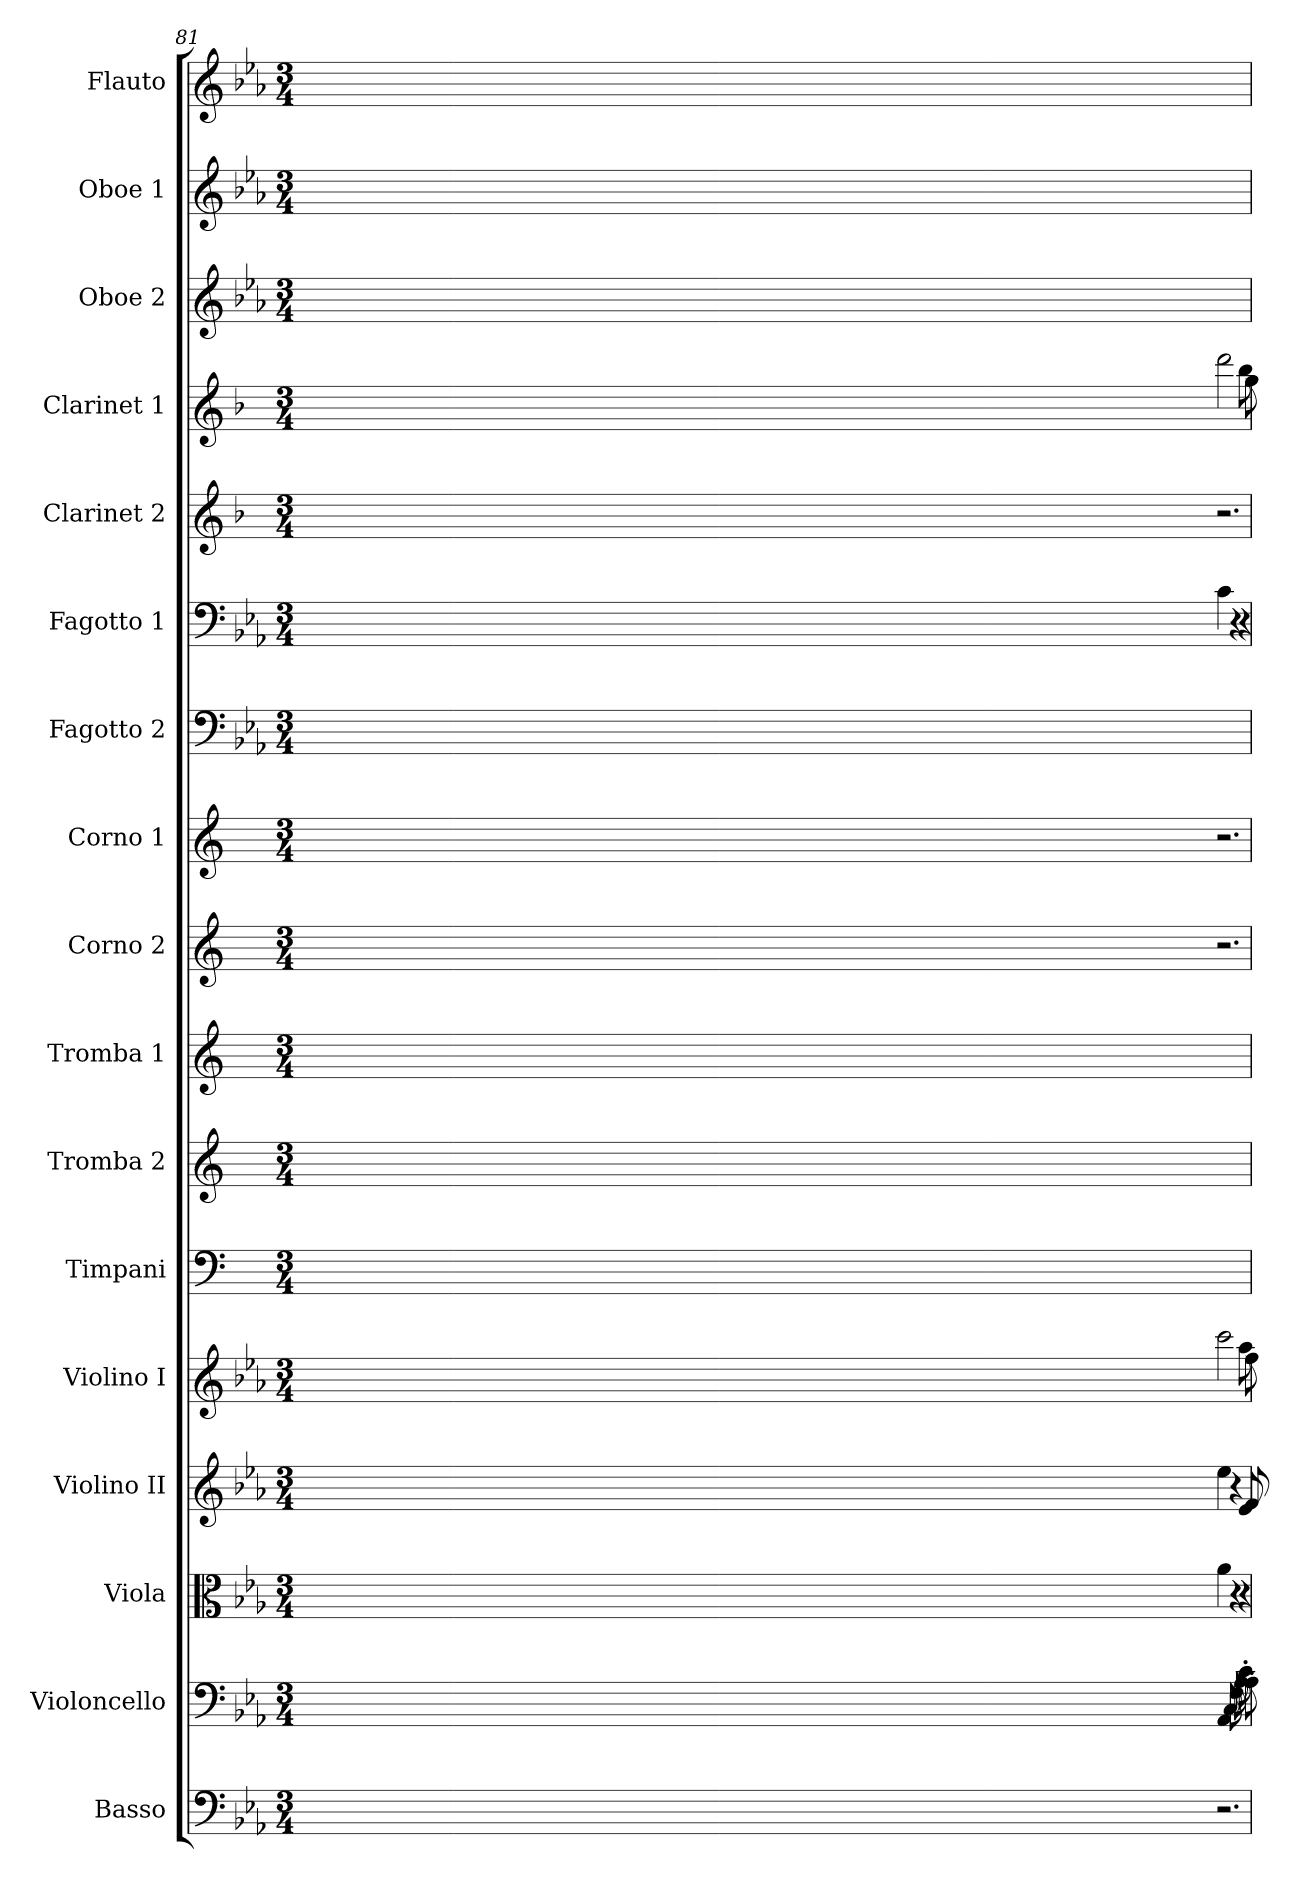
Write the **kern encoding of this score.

**kern	**kern	**kern	**kern	**kern	**kern	**kern	**kern	**kern	**kern	**kern	**kern	**kern	**kern	**kern	**kern	**kern
*part17	*part16	*part15	*part14	*part13	*part12	*part11	*part10	*part9	*part8	*part7	*part6	*part5	*part4	*part3	*part2	*part1
*staff17	*staff16	*staff15	*staff14	*staff13	*staff12	*staff11	*staff10	*staff9	*staff8	*staff7	*staff6	*staff5	*staff4	*staff3	*staff2	*staff1
*I"Basso	*I"Violoncello	*I"Viola	*I"Violino II	*I"Violino I	*I"Timpani	*I"Tromba 2	*I"Tromba 1	*I"Corno 2	*I"Corno 1	*I"Fagotto 2	*I"Fagotto 1	*I"Clarinet 2	*I"Clarinet 1	*I"Oboe 2	*I"Oboe 1	*I"Flauto
*	*I'Vc	*I'Vla	*I'Vln	*I'Vln	*	*	*	*	*	*	*	*I'Cl	*I'Cl	*I'Ob	*I'Ob	*I'Fl
*clefF4	*clefF4	*clefC3	*clefG2	*clefG2	*clefF4	*clefG2	*clefG2	*clefG2	*clefG2	*clefF4	*clefF4	*clefG2	*clefG2	*clefG2	*clefG2	*clefG2
*ITrd7c12	*	*	*	*	*	*ITrd-2c-3	*ITrd-2c-3	*ITrd5c9	*ITrd5c9	*	*	*ITrd1c2	*ITrd1c2	*	*	*
*k[b-e-a-]	*k[b-e-a-]	*k[b-e-a-]	*k[b-e-a-]	*k[b-e-a-]	*	*	*	*	*	*k[b-e-a-]	*k[b-e-a-]	*k[b-e-a-]	*k[b-e-a-]	*k[b-e-a-]	*k[b-e-a-]	*k[b-e-a-]
*M3/4	*M3/4	*M3/4	*M3/4	*M3/4	*M3/4	*M3/4	*M3/4	*M3/4	*M3/4	*M3/4	*M3/4	*M3/4	*M3/4	*M3/4	*M3/4	*M3/4
=81	=81	=81	=81	=81	=81	=81	=81	=81	=81	=81	=81	=81	=81	=81	=81	=81
1ryy	1ryy	1ryy	1ryy	1ryy	1ryy	1ryy	1ryy	1ryy	1ryy	1ryy	1ryy	1ryy	1ryy	1ryy	1ryy	1ryy
1ryy	1ryy	1ryy	1ryy	1ryy	1ryy	1ryy	1ryy	1ryy	1ryy	1ryy	1ryy	1ryy	1ryy	1ryy	1ryy	1ryy
1ryy	1ryy	1ryy	1ryy	1ryy	1ryy	1ryy	1ryy	1ryy	1ryy	1ryy	1ryy	1ryy	1ryy	1ryy	1ryy	1ryy
1ryy	1ryy	1ryy	1ryy	1ryy	1ryy	1ryy	1ryy	1ryy	1ryy	1ryy	1ryy	1ryy	1ryy	1ryy	1ryy	1ryy
1ryy	1ryy	1ryy	1ryy	1ryy	1ryy	1ryy	1ryy	1ryy	1ryy	1ryy	1ryy	1ryy	1ryy	1ryy	1ryy	1ryy
1ryy	1ryy	1ryy	1ryy	1ryy	1ryy	1ryy	1ryy	1ryy	1ryy	1ryy	1ryy	1ryy	1ryy	1ryy	1ryy	1ryy
1ryy	1ryy	1ryy	1ryy	1ryy	1ryy	1ryy	1ryy	1ryy	1ryy	1ryy	1ryy	1ryy	1ryy	1ryy	1ryy	1ryy
1ryy	1ryy	1ryy	1ryy	1ryy	1ryy	1ryy	1ryy	1ryy	1ryy	1ryy	1ryy	1ryy	1ryy	1ryy	1ryy	1ryy
1ryy	1ryy	1ryy	1ryy	1ryy	1ryy	1ryy	1ryy	1ryy	1ryy	1ryy	1ryy	1ryy	1ryy	1ryy	1ryy	1ryy
1ryy	1ryy	1ryy	1ryy	1ryy	1ryy	1ryy	1ryy	1ryy	1ryy	1ryy	1ryy	1ryy	1ryy	1ryy	1ryy	1ryy
1ryy	1ryy	1ryy	1ryy	1ryy	1ryy	1ryy	1ryy	1ryy	1ryy	1ryy	1ryy	1ryy	1ryy	1ryy	1ryy	1ryy
1ryy	1ryy	1ryy	1ryy	1ryy	1ryy	1ryy	1ryy	1ryy	1ryy	1ryy	1ryy	1ryy	1ryy	1ryy	1ryy	1ryy
1ryy	1ryy	1ryy	1ryy	1ryy	1ryy	1ryy	1ryy	1ryy	1ryy	1ryy	1ryy	1ryy	1ryy	1ryy	1ryy	1ryy
1ryy	1ryy	1ryy	1ryy	1ryy	1ryy	1ryy	1ryy	1ryy	1ryy	1ryy	1ryy	1ryy	1ryy	1ryy	1ryy	1ryy
1ryy	1ryy	1ryy	1ryy	1ryy	1ryy	1ryy	1ryy	1ryy	1ryy	1ryy	1ryy	1ryy	1ryy	1ryy	1ryy	1ryy
1ryy	1ryy	1ryy	1ryy	1ryy	1ryy	1ryy	1ryy	1ryy	1ryy	1ryy	1ryy	1ryy	1ryy	1ryy	1ryy	1ryy
1ryy	1ryy	1ryy	1ryy	1ryy	1ryy	1ryy	1ryy	1ryy	1ryy	1ryy	1ryy	1ryy	1ryy	1ryy	1ryy	1ryy
1ryy	1ryy	1ryy	1ryy	1ryy	1ryy	1ryy	1ryy	1ryy	1ryy	1ryy	1ryy	1ryy	1ryy	1ryy	1ryy	1ryy
1ryy	1ryy	1ryy	1ryy	1ryy	1ryy	1ryy	1ryy	1ryy	1ryy	1ryy	1ryy	1ryy	1ryy	1ryy	1ryy	1ryy
1ryy	1ryy	1ryy	1ryy	1ryy	1ryy	1ryy	1ryy	1ryy	1ryy	1ryy	1ryy	1ryy	1ryy	1ryy	1ryy	1ryy
1ryy	1ryy	1ryy	1ryy	1ryy	1ryy	1ryy	1ryy	1ryy	1ryy	1ryy	1ryy	1ryy	1ryy	1ryy	1ryy	1ryy
1ryy	1ryy	1ryy	1ryy	1ryy	1ryy	1ryy	1ryy	1ryy	1ryy	1ryy	1ryy	1ryy	1ryy	1ryy	1ryy	1ryy
1ryy	1ryy	1ryy	1ryy	1ryy	1ryy	1ryy	1ryy	1ryy	1ryy	1ryy	1ryy	1ryy	1ryy	1ryy	1ryy	1ryy
1ryy	1ryy	1ryy	1ryy	1ryy	1ryy	1ryy	1ryy	1ryy	1ryy	1ryy	1ryy	1ryy	1ryy	1ryy	1ryy	1ryy
1ryy	1ryy	1ryy	1ryy	1ryy	1ryy	1ryy	1ryy	1ryy	1ryy	1ryy	1ryy	1ryy	1ryy	1ryy	1ryy	1ryy
1ryy	1ryy	1ryy	1ryy	1ryy	1ryy	1ryy	1ryy	1ryy	1ryy	1ryy	1ryy	1ryy	1ryy	1ryy	1ryy	1ryy
1ryy	1ryy	1ryy	1ryy	1ryy	1ryy	1ryy	1ryy	1ryy	1ryy	1ryy	1ryy	1ryy	1ryy	1ryy	1ryy	1ryy
1ryy	1ryy	1ryy	1ryy	1ryy	1ryy	1ryy	1ryy	1ryy	1ryy	1ryy	1ryy	1ryy	1ryy	1ryy	1ryy	1ryy
1ryy	1ryy	1ryy	1ryy	1ryy	1ryy	1ryy	1ryy	1ryy	1ryy	1ryy	1ryy	1ryy	1ryy	1ryy	1ryy	1ryy
1ryy	1ryy	1ryy	1ryy	1ryy	1ryy	1ryy	1ryy	1ryy	1ryy	1ryy	1ryy	1ryy	1ryy	1ryy	1ryy	1ryy
1ryy	1ryy	1ryy	1ryy	1ryy	1ryy	1ryy	1ryy	1ryy	1ryy	1ryy	1ryy	1ryy	1ryy	1ryy	1ryy	1ryy
1ryy	1ryy	1ryy	1ryy	1ryy	1ryy	1ryy	1ryy	1ryy	1ryy	1ryy	1ryy	1ryy	1ryy	1ryy	1ryy	1ryy
1ryy	1ryy	1ryy	1ryy	1ryy	1ryy	1ryy	1ryy	1ryy	1ryy	1ryy	1ryy	1ryy	1ryy	1ryy	1ryy	1ryy
1ryy	1ryy	1ryy	1ryy	1ryy	1ryy	1ryy	1ryy	1ryy	1ryy	1ryy	1ryy	1ryy	1ryy	1ryy	1ryy	1ryy
1ryy	1ryy	1ryy	1ryy	1ryy	1ryy	1ryy	1ryy	1ryy	1ryy	1ryy	1ryy	1ryy	1ryy	1ryy	1ryy	1ryy
1ryy	1ryy	1ryy	1ryy	1ryy	1ryy	1ryy	1ryy	1ryy	1ryy	1ryy	1ryy	1ryy	1ryy	1ryy	1ryy	1ryy
1ryy	1ryy	1ryy	1ryy	1ryy	1ryy	1ryy	1ryy	1ryy	1ryy	1ryy	1ryy	1ryy	1ryy	1ryy	1ryy	1ryy
1ryy	1ryy	1ryy	1ryy	1ryy	1ryy	1ryy	1ryy	1ryy	1ryy	1ryy	1ryy	1ryy	1ryy	1ryy	1ryy	1ryy
1ryy	1ryy	1ryy	1ryy	1ryy	1ryy	1ryy	1ryy	1ryy	1ryy	1ryy	1ryy	1ryy	1ryy	1ryy	1ryy	1ryy
1ryy	1ryy	1ryy	1ryy	1ryy	1ryy	1ryy	1ryy	1ryy	1ryy	1ryy	1ryy	1ryy	1ryy	1ryy	1ryy	1ryy
1ryy	1ryy	1ryy	1ryy	1ryy	1ryy	1ryy	1ryy	1ryy	1ryy	1ryy	1ryy	1ryy	1ryy	1ryy	1ryy	1ryy
1ryy	1ryy	1ryy	1ryy	1ryy	1ryy	1ryy	1ryy	1ryy	1ryy	1ryy	1ryy	1ryy	1ryy	1ryy	1ryy	1ryy
1ryy	1ryy	1ryy	1ryy	1ryy	1ryy	1ryy	1ryy	1ryy	1ryy	1ryy	1ryy	1ryy	1ryy	1ryy	1ryy	1ryy
1ryy	1ryy	1ryy	1ryy	1ryy	1ryy	1ryy	1ryy	1ryy	1ryy	1ryy	1ryy	1ryy	1ryy	1ryy	1ryy	1ryy
1ryy	1ryy	1ryy	1ryy	1ryy	1ryy	1ryy	1ryy	1ryy	1ryy	1ryy	1ryy	1ryy	1ryy	1ryy	1ryy	1ryy
1ryy	1ryy	1ryy	1ryy	1ryy	1ryy	1ryy	1ryy	1ryy	1ryy	1ryy	1ryy	1ryy	1ryy	1ryy	1ryy	1ryy
1ryy	1ryy	1ryy	1ryy	1ryy	1ryy	1ryy	1ryy	1ryy	1ryy	1ryy	1ryy	1ryy	1ryy	1ryy	1ryy	1ryy
1ryy	1ryy	1ryy	1ryy	1ryy	1ryy	1ryy	1ryy	1ryy	1ryy	1ryy	1ryy	1ryy	1ryy	1ryy	1ryy	1ryy
1ryy	1ryy	1ryy	1ryy	1ryy	1ryy	1ryy	1ryy	1ryy	1ryy	1ryy	1ryy	1ryy	1ryy	1ryy	1ryy	1ryy
1ryy	1ryy	1ryy	1ryy	1ryy	1ryy	1ryy	1ryy	1ryy	1ryy	1ryy	1ryy	1ryy	1ryy	1ryy	1ryy	1ryy
1ryy	1ryy	1ryy	1ryy	1ryy	1ryy	1ryy	1ryy	1ryy	1ryy	1ryy	1ryy	1ryy	1ryy	1ryy	1ryy	1ryy
1ryy	1ryy	1ryy	1ryy	1ryy	1ryy	1ryy	1ryy	1ryy	1ryy	1ryy	1ryy	1ryy	1ryy	1ryy	1ryy	1ryy
1ryy	1ryy	1ryy	1ryy	1ryy	1ryy	1ryy	1ryy	1ryy	1ryy	1ryy	1ryy	1ryy	1ryy	1ryy	1ryy	1ryy
1ryy	1ryy	1ryy	1ryy	1ryy	1ryy	1ryy	1ryy	1ryy	1ryy	1ryy	1ryy	1ryy	1ryy	1ryy	1ryy	1ryy
1ryy	1ryy	1ryy	1ryy	1ryy	1ryy	1ryy	1ryy	1ryy	1ryy	1ryy	1ryy	1ryy	1ryy	1ryy	1ryy	1ryy
1ryy	1ryy	1ryy	1ryy	1ryy	1ryy	1ryy	1ryy	1ryy	1ryy	1ryy	1ryy	1ryy	1ryy	1ryy	1ryy	1ryy
1ryy	1ryy	1ryy	1ryy	1ryy	1ryy	1ryy	1ryy	1ryy	1ryy	1ryy	1ryy	1ryy	1ryy	1ryy	1ryy	1ryy
2ryy	2ryy	2ryy	2ryy	2ryy	2ryy	2ryy	2ryy	2ryy	2ryy	2ryy	2ryy	2ryy	2ryy	2ryy	2ryy	2ryy
8.ryy	8.ryy	8.ryy	8.ryy	8.ryy	8.ryy	8.ryy	8.ryy	8.ryy	8.ryy	8.ryy	8.ryy	8.ryy	8.ryy	8.ryy	8.ryy	8.ryy
2.r	8AA-	4a-	4ee-	2ccc	2.ryy	2.ryy	2.ryy	2.r	2.r	2.ryy	4c	2.r	2ccc	2.ryy	2.ryy	2.ryy
.	8C	.	.	.	.	.	.	.	.	.	.	.	.	.	.	.
.	8F	4r	4r	.	.	.	.	.	.	.	4r	.	.	.	.	.
.	8A-	.	.	.	.	.	.	.	.	.	.	.	.	.	.	.
.	8c'	4r	8e-	8aa-	.	.	.	.	.	.	4r	.	8aa-	.	.	.
.	8A-'	.	8f	8ff	.	.	.	.	.	.	.	.	8ff	.	.	.
=	=	=	=	=	=	=	=	=	=	=	=	=	=	=	=	=
*-	*-	*-	*-	*-	*-	*-	*-	*-	*-	*-	*-	*-	*-	*-	*-	*-
